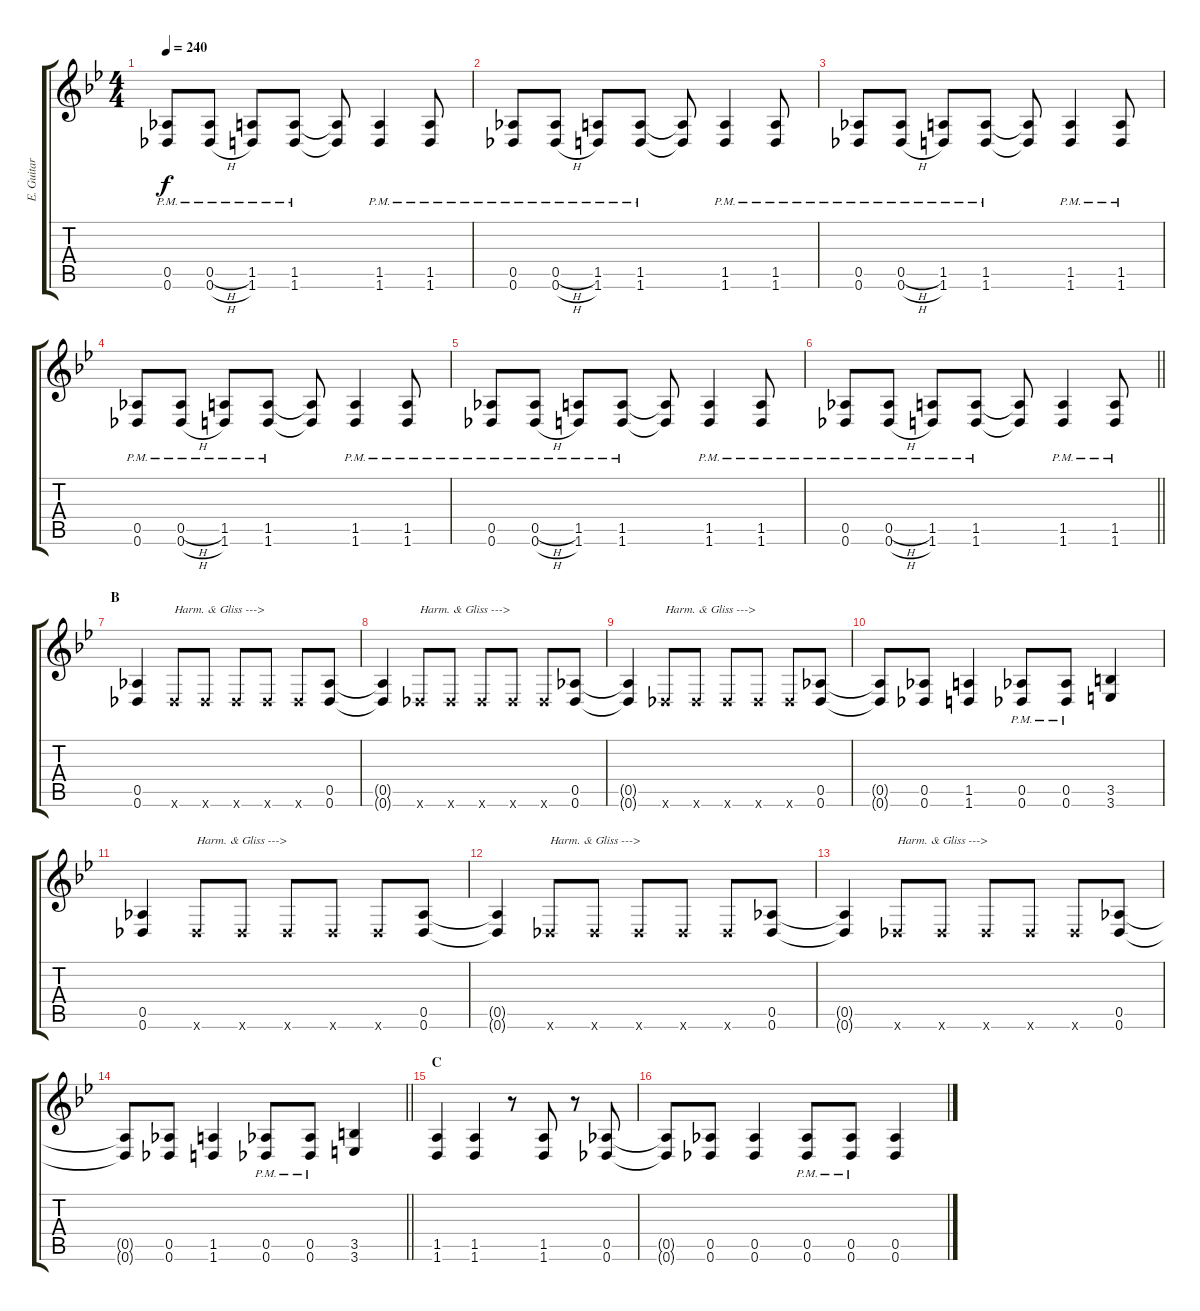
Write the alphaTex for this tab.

\track ("E. Guitar II" "E. Guitar ") {instrument distortionguitar}
\staff {score tabs}
\tuning (Eb4 Bb3 Gb3 Db3 Ab2 Db2) {hide}
\ts (4 4)
\tempo 240
\clef g2
\ks bb
(0.5{pm} 0.6{pm}).8{dy f} (0.5{h pm} 0.6{h pm}).8 (1.5{pm} 1.6{pm}).8 (1.5{pm} 1.6{pm}).8 (1.5{t} 1.6{t}).8 (1.5{pm} 1.6{pm}).4 (1.5{pm} 1.6{pm}).8 |
(0.5{pm} 0.6{pm}).8 (0.5{h pm} 0.6{h pm}).8 (1.5{pm} 1.6{pm}).8 (1.5{pm} 1.6{pm}).8 (1.5{t} 1.6{t}).8 (1.5{pm} 1.6{pm}).4 (1.5{pm} 1.6{pm}).8 |
(0.5{pm} 0.6{pm}).8 (0.5{h pm} 0.6{h pm}).8 (1.5{pm} 1.6{pm}).8 (1.5{pm} 1.6{pm}).8 (1.5{t} 1.6{t}).8 (1.5{pm} 1.6{pm}).4 (1.5{pm} 1.6{pm}).8 |
(0.5{pm} 0.6{pm}).8 (0.5{h pm} 0.6{h pm}).8 (1.5{pm} 1.6{pm}).8 (1.5{pm} 1.6{pm}).8 (1.5{t} 1.6{t}).8 (1.5{pm} 1.6{pm}).4 (1.5{pm} 1.6{pm}).8 |
(0.5{pm} 0.6{pm}).8 (0.5{h pm} 0.6{h pm}).8 (1.5{pm} 1.6{pm}).8 (1.5{pm} 1.6{pm}).8 (1.5{t} 1.6{t}).8 (1.5{pm} 1.6{pm}).4 (1.5{pm} 1.6{pm}).8 |
\barLineRight lightlight
(0.5{pm} 0.6{pm}).8 (0.5{h pm} 0.6{h pm}).8 (1.5{pm} 1.6{pm}).8 (1.5{pm} 1.6{pm}).8 (1.5{t} 1.6{t}).8 (1.5{pm} 1.6{pm}).4 (1.5{pm} 1.6{pm}).8 |
\section ("" "B")
(0.5 0.6).4 0.6{x}.8{txt "Harm. & Gliss --->"} 0.6{x}.8 0.6{x}.8 0.6{x}.8 0.6{x}.8 (0.5 0.6).8 |
(0.5{t} 0.6{t}).4 0.6{x}.8{txt "Harm. & Gliss --->"} 0.6{x}.8 0.6{x}.8 0.6{x}.8 0.6{x}.8 (0.5 0.6).8 |
(0.5{t} 0.6{t}).4 0.6{x}.8{txt "Harm. & Gliss --->"} 0.6{x}.8 0.6{x}.8 0.6{x}.8 0.6{x}.8 (0.5 0.6).8 |
(0.5{t} 0.6{t}).8 (0.5 0.6).8 (1.5 1.6).4 (0.5{pm} 0.6{pm}).8 (0.5{pm} 0.6{pm}).8 (3.5 3.6).4 |
(0.5 0.6).4 0.6{x}.8{txt "Harm. & Gliss --->"} 0.6{x}.8 0.6{x}.8 0.6{x}.8 0.6{x}.8 (0.5 0.6).8 |
(0.5{t} 0.6{t}).4 0.6{x}.8{txt "Harm. & Gliss --->"} 0.6{x}.8 0.6{x}.8 0.6{x}.8 0.6{x}.8 (0.5 0.6).8 |
(0.5{t} 0.6{t}).4 0.6{x}.8{txt "Harm. & Gliss --->"} 0.6{x}.8 0.6{x}.8 0.6{x}.8 0.6{x}.8 (0.5 0.6).8 |
\barLineRight lightlight
(0.5{t} 0.6{t}).8 (0.5 0.6).8 (1.5 1.6).4 (0.5{pm} 0.6{pm}).8 (0.5{pm} 0.6{pm}).8 (3.5 3.6).4 |
\section ("" "C")
(1.5 1.6).4 (1.5 1.6).4 r.8 (1.5 1.6).8 r.8 (0.5 0.6).8 |
(0.5{t} 0.6{t}).8 (0.5 0.6).8 (0.5 0.6).4 (0.5{pm} 0.6{pm}).8 (0.5{pm} 0.6{pm}).8 (0.5 0.6).4
